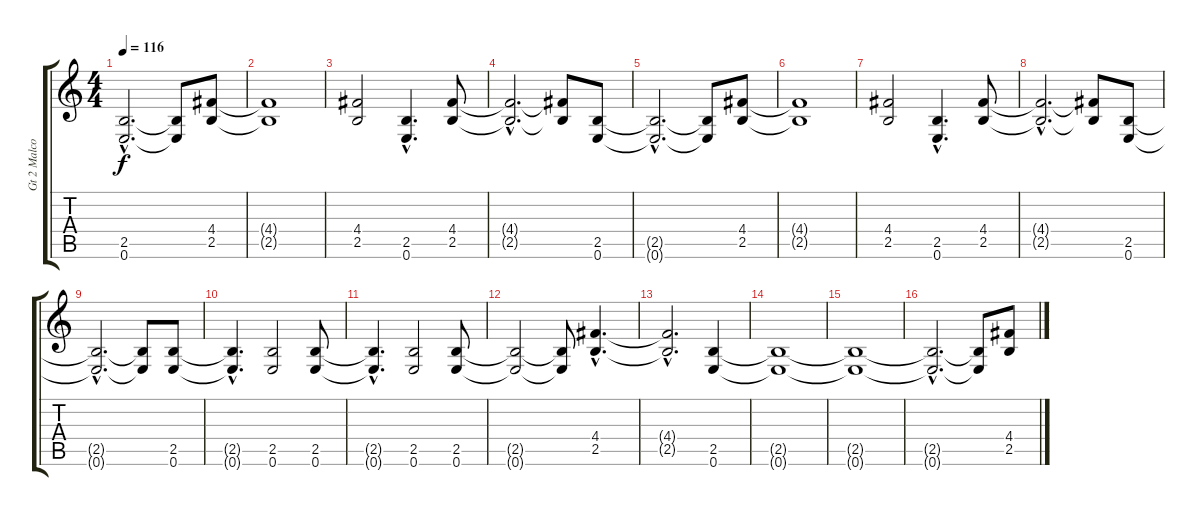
\track ("Gt 2 Malcolm" "Gt 2 Malco") {instrument overdrivenguitar}
\staff {score tabs}
\tuning (E4 B3 G3 D3 A2 E2) {hide}
\ts (4 4)
\tempo 116
\clef g2
\ks c
(2.5{hac t} 0.6{hac t}).2{d dy f} (2.5{t} 0.6{t}).8 (4.4 2.5).8 |
(4.4{t} 2.5{t}).1 |
(4.4 2.5).2 (2.5{hac} 0.6{hac}).4{d} (4.4 2.5).8 |
(4.4{hac t} 2.5{hac t}).2{d} (4.4{t} 2.5{t}).8 (2.5 0.6).8 |
(2.5{hac t} 0.6{hac t}).2{d} (2.5{t} 0.6{t}).8 (4.4 2.5).8 |
(4.4{t} 2.5{t}).1 |
(4.4 2.5).2 (2.5{hac} 0.6{hac}).4{d} (4.4 2.5).8 |
(4.4{hac t} 2.5{hac t}).2{d} (4.4{t} 2.5{t}).8 (2.5 0.6).8 |
(2.5{hac t} 0.6{hac t}).2{d} (2.5{t} 0.6{t}).8 (2.5 0.6).8 |
(2.5{hac t} 0.6{hac t}).4{d} (2.5 0.6).2 (2.5 0.6).8 |
(2.5{hac t} 0.6{hac t}).4{d} (2.5 0.6).2 (2.5 0.6).8 |
(2.5{t} 0.6{t}).2 (2.5{t} 0.6{t}).8 (4.4{hac} 2.5{hac}).4{d} |
(4.4{hac t} 2.5{hac t}).2{d} (2.5 0.6).4 |
(2.5{t} 0.6{t}).1 |
(2.5{t} 0.6{t}).1 |
(2.5{hac t} 0.6{hac t}).2{d} (2.5{t} 0.6{t}).8 (4.4 2.5).8
